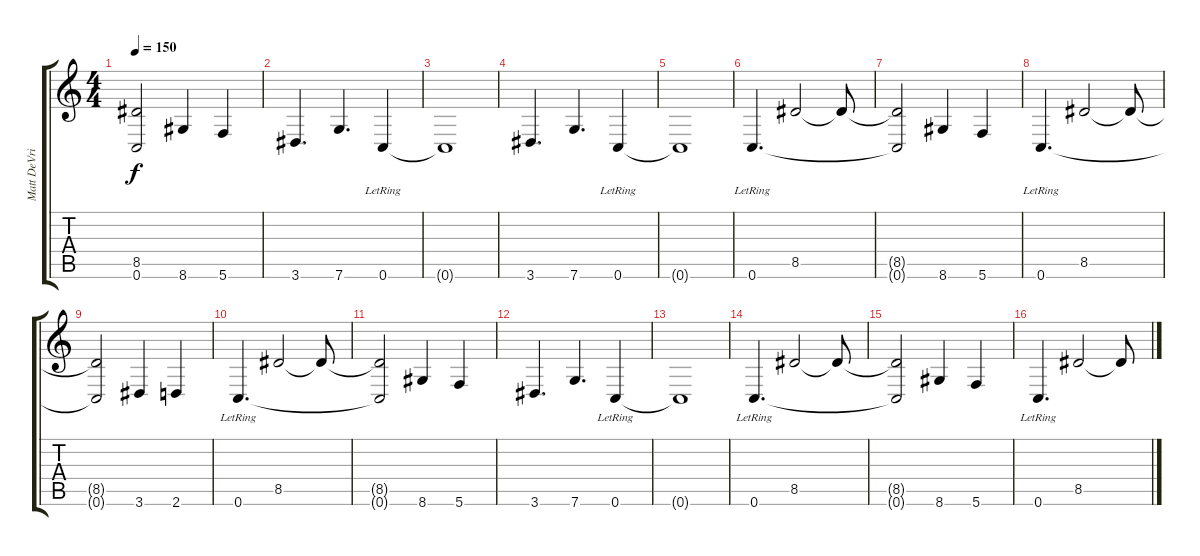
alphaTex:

\track ("Matt DeVries" "Matt DeVri") {instrument distortionguitar}
\staff {score tabs}
\tuning (D4 A3 F3 C3 G2 C2) {hide}
\ts (4 4)
\tempo 150
\clef g2
\ks c
(8.5{t} 0.6{t}).2{dy f} 8.6.4 5.6.4 |
3.6.4{d} 7.6.4{d} 0.6{lr}.4 |
0.6{t}.1 |
3.6.4{d} 7.6.4{d} 0.6{lr}.4 |
0.6{t}.1 |
0.6{lr}.4{d} 8.5.2 8.5{t}.8 |
(8.5{t} 0.6{t}).2 8.6.4 5.6.4 |
0.6{lr}.4{d} 8.5.2 8.5{t}.8 |
(8.5{t} 0.6{t}).2 3.6.4 2.6.4 |
0.6{lr}.4{d} 8.5.2 8.5{t}.8 |
(8.5{t} 0.6{t}).2 8.6.4 5.6.4 |
3.6.4{d} 7.6.4{d} 0.6{lr}.4 |
0.6{t}.1 |
0.6{lr}.4{d} 8.5.2 8.5{t}.8 |
(8.5{t} 0.6{t}).2 8.6.4 5.6.4 |
0.6{lr}.4{d} 8.5.2 8.5{t}.8
